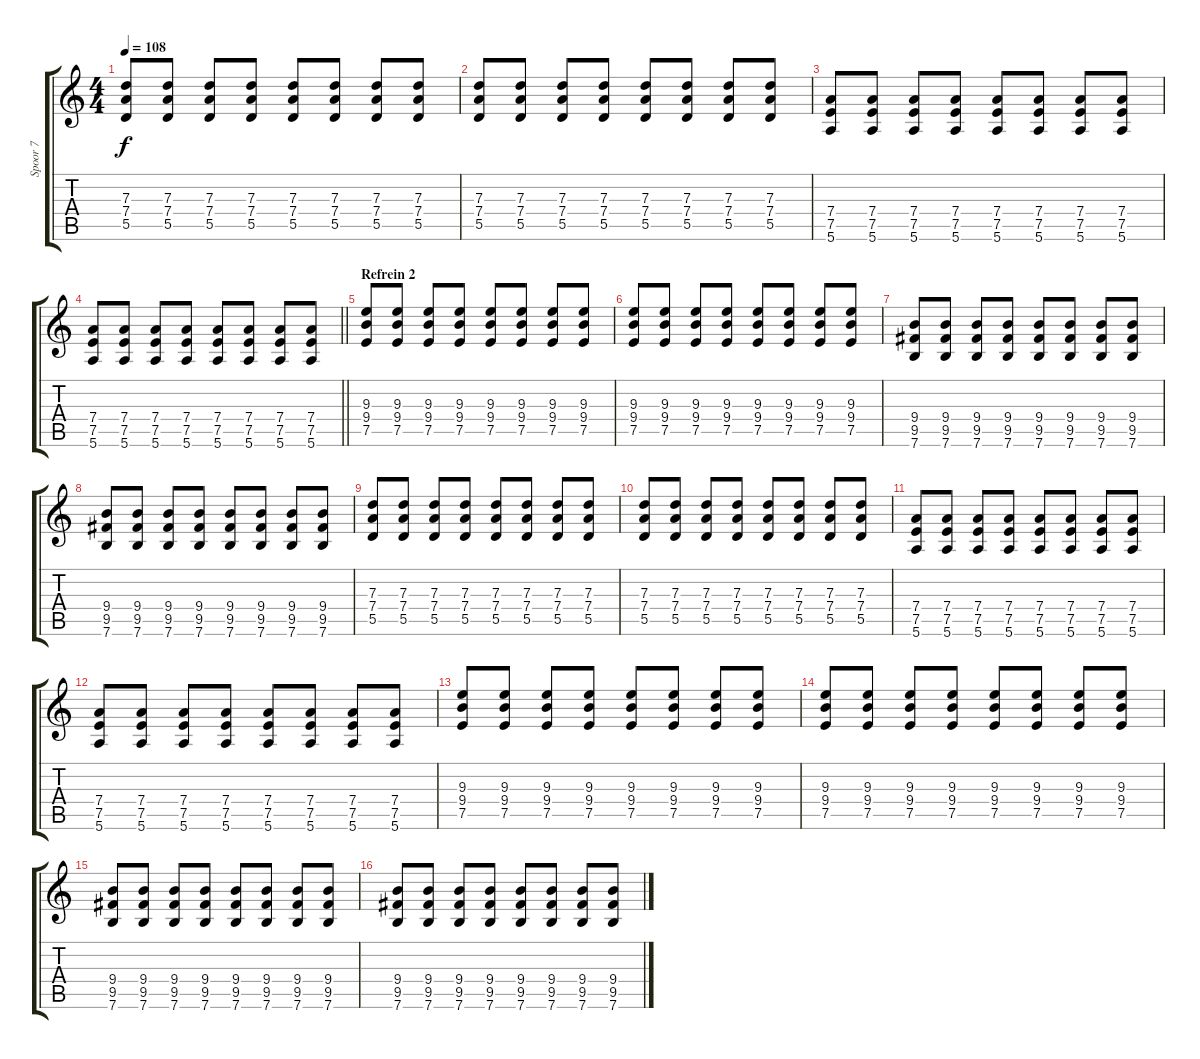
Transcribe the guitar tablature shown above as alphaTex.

\track ("Spoor 7" "Spoor 7") {instrument distortionguitar}
\staff {score tabs}
\tuning (E4 B3 G3 D3 A2 E2) {hide}
\ts (4 4)
\tempo 108
\clef g2
\ks c
(7.3 7.4 5.5).8{dy f} (7.3 7.4 5.5).8 (7.3 7.4 5.5).8 (7.3 7.4 5.5).8 (7.3 7.4 5.5).8 (7.3 7.4 5.5).8 (7.3 7.4 5.5).8 (7.3 7.4 5.5).8 |
(7.3 7.4 5.5).8 (7.3 7.4 5.5).8 (7.3 7.4 5.5).8 (7.3 7.4 5.5).8 (7.3 7.4 5.5).8 (7.3 7.4 5.5).8 (7.3 7.4 5.5).8 (7.3 7.4 5.5).8 |
(7.4 7.5 5.6).8 (7.4 7.5 5.6).8 (7.4 7.5 5.6).8 (7.4 7.5 5.6).8 (7.4 7.5 5.6).8 (7.4 7.5 5.6).8 (7.4 7.5 5.6).8 (7.4 7.5 5.6).8 |
\barLineRight lightlight
(7.4 7.5 5.6).8 (7.4 7.5 5.6).8 (7.4 7.5 5.6).8 (7.4 7.5 5.6).8 (7.4 7.5 5.6).8 (7.4 7.5 5.6).8 (7.4 7.5 5.6).8 (7.4 7.5 5.6).8 |
\section ("" "Refrein 2")
(9.3 9.4 7.5).8 (9.3 9.4 7.5).8 (9.3 9.4 7.5).8 (9.3 9.4 7.5).8 (9.3 9.4 7.5).8 (9.3 9.4 7.5).8 (9.3 9.4 7.5).8 (9.3 9.4 7.5).8 |
(9.3 9.4 7.5).8 (9.3 9.4 7.5).8 (9.3 9.4 7.5).8 (9.3 9.4 7.5).8 (9.3 9.4 7.5).8 (9.3 9.4 7.5).8 (9.3 9.4 7.5).8 (9.3 9.4 7.5).8 |
(9.4 9.5 7.6).8 (9.4 9.5 7.6).8 (9.4 9.5 7.6).8 (9.4 9.5 7.6).8 (9.4 9.5 7.6).8 (9.4 9.5 7.6).8 (9.4 9.5 7.6).8 (9.4 9.5 7.6).8 |
(9.4 9.5 7.6).8 (9.4 9.5 7.6).8 (9.4 9.5 7.6).8 (9.4 9.5 7.6).8 (9.4 9.5 7.6).8 (9.4 9.5 7.6).8 (9.4 9.5 7.6).8 (9.4 9.5 7.6).8 |
(7.3 7.4 5.5).8 (7.3 7.4 5.5).8 (7.3 7.4 5.5).8 (7.3 7.4 5.5).8 (7.3 7.4 5.5).8 (7.3 7.4 5.5).8 (7.3 7.4 5.5).8 (7.3 7.4 5.5).8 |
(7.3 7.4 5.5).8 (7.3 7.4 5.5).8 (7.3 7.4 5.5).8 (7.3 7.4 5.5).8 (7.3 7.4 5.5).8 (7.3 7.4 5.5).8 (7.3 7.4 5.5).8 (7.3 7.4 5.5).8 |
(7.4 7.5 5.6).8 (7.4 7.5 5.6).8 (7.4 7.5 5.6).8 (7.4 7.5 5.6).8 (7.4 7.5 5.6).8 (7.4 7.5 5.6).8 (7.4 7.5 5.6).8 (7.4 7.5 5.6).8 |
(7.4 7.5 5.6).8 (7.4 7.5 5.6).8 (7.4 7.5 5.6).8 (7.4 7.5 5.6).8 (7.4 7.5 5.6).8 (7.4 7.5 5.6).8 (7.4 7.5 5.6).8 (7.4 7.5 5.6).8 |
(9.3 9.4 7.5).8 (9.3 9.4 7.5).8 (9.3 9.4 7.5).8 (9.3 9.4 7.5).8 (9.3 9.4 7.5).8 (9.3 9.4 7.5).8 (9.3 9.4 7.5).8 (9.3 9.4 7.5).8 |
(9.3 9.4 7.5).8 (9.3 9.4 7.5).8 (9.3 9.4 7.5).8 (9.3 9.4 7.5).8 (9.3 9.4 7.5).8 (9.3 9.4 7.5).8 (9.3 9.4 7.5).8 (9.3 9.4 7.5).8 |
(9.4 9.5 7.6).8 (9.4 9.5 7.6).8 (9.4 9.5 7.6).8 (9.4 9.5 7.6).8 (9.4 9.5 7.6).8 (9.4 9.5 7.6).8 (9.4 9.5 7.6).8 (9.4 9.5 7.6).8 |
(9.4 9.5 7.6).8 (9.4 9.5 7.6).8 (9.4 9.5 7.6).8 (9.4 9.5 7.6).8 (9.4 9.5 7.6).8 (9.4 9.5 7.6).8 (9.4 9.5 7.6).8 (9.4 9.5 7.6).8
